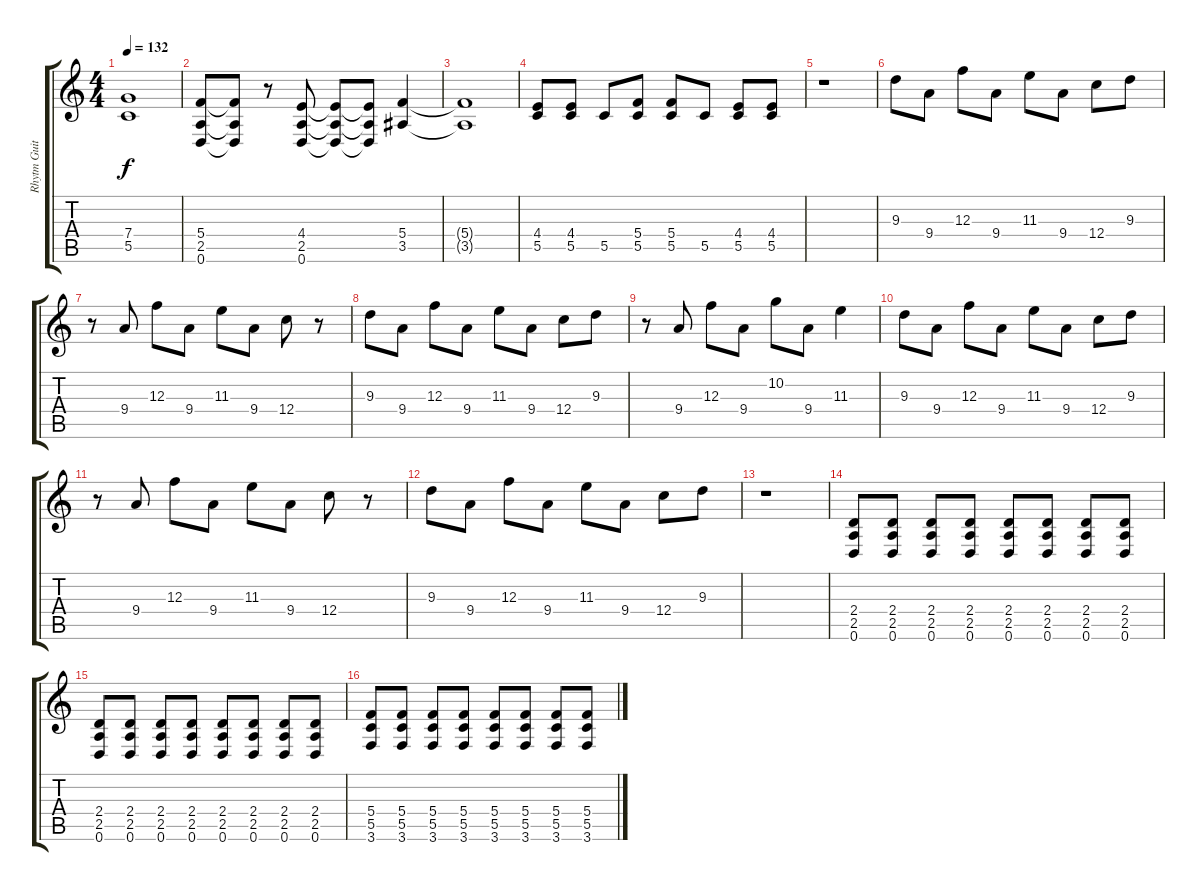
\track ("Rhytm Guitar" "Rhytm Guit") {instrument distortionguitar}
\staff {score tabs}
\tuning (D4 A3 F3 C3 G2 D2) {hide}
\ts (4 4)
\tempo 132
\clef g2
\ks c
(7.4{t} 5.5{t}).1{dy f} |
(5.4 2.5 0.6).8 (5.4{t} 2.5{t} 0.6{t}).8 r.8 (4.4 2.5 0.6).8 (4.4{t} 2.5{t} 0.6{t}).8 (4.4{t} 2.5{t} 0.6{t}).8 (5.4 3.5).4 |
(5.4{t} 3.5{t}).1 |
(4.4 5.5).8 (4.4 5.5).8 5.5.8 (5.4 5.5).8 (5.4 5.5).8 5.5.8 (4.4 5.5).8 (4.4 5.5).8 |
r.1 |
9.3.8 9.4.8 12.3.8 9.4.8 11.3.8 9.4.8 12.4.8 9.3.8 |
r.8 9.4.8 12.3.8 9.4.8 11.3.8 9.4.8 12.4.8 r.8 |
9.3.8 9.4.8 12.3.8 9.4.8 11.3.8 9.4.8 12.4.8 9.3.8 |
r.8 9.4.8 12.3.8 9.4.8 10.2.8 9.4.8 11.3.4 |
9.3.8 9.4.8 12.3.8 9.4.8 11.3.8 9.4.8 12.4.8 9.3.8 |
r.8 9.4.8 12.3.8 9.4.8 11.3.8 9.4.8 12.4.8 r.8 |
9.3.8 9.4.8 12.3.8 9.4.8 11.3.8 9.4.8 12.4.8 9.3.8 |
r.1 |
(2.4 2.5 0.6).8 (2.4 2.5 0.6).8 (2.4 2.5 0.6).8 (2.4 2.5 0.6).8 (2.4 2.5 0.6).8 (2.4 2.5 0.6).8 (2.4 2.5 0.6).8 (2.4 2.5 0.6).8 |
(2.4 2.5 0.6).8 (2.4 2.5 0.6).8 (2.4 2.5 0.6).8 (2.4 2.5 0.6).8 (2.4 2.5 0.6).8 (2.4 2.5 0.6).8 (2.4 2.5 0.6).8 (2.4 2.5 0.6).8 |
(5.4 5.5 3.6).8 (5.4 5.5 3.6).8 (5.4 5.5 3.6).8 (5.4 5.5 3.6).8 (5.4 5.5 3.6).8 (5.4 5.5 3.6).8 (5.4 5.5 3.6).8 (5.4 5.5 3.6).8
